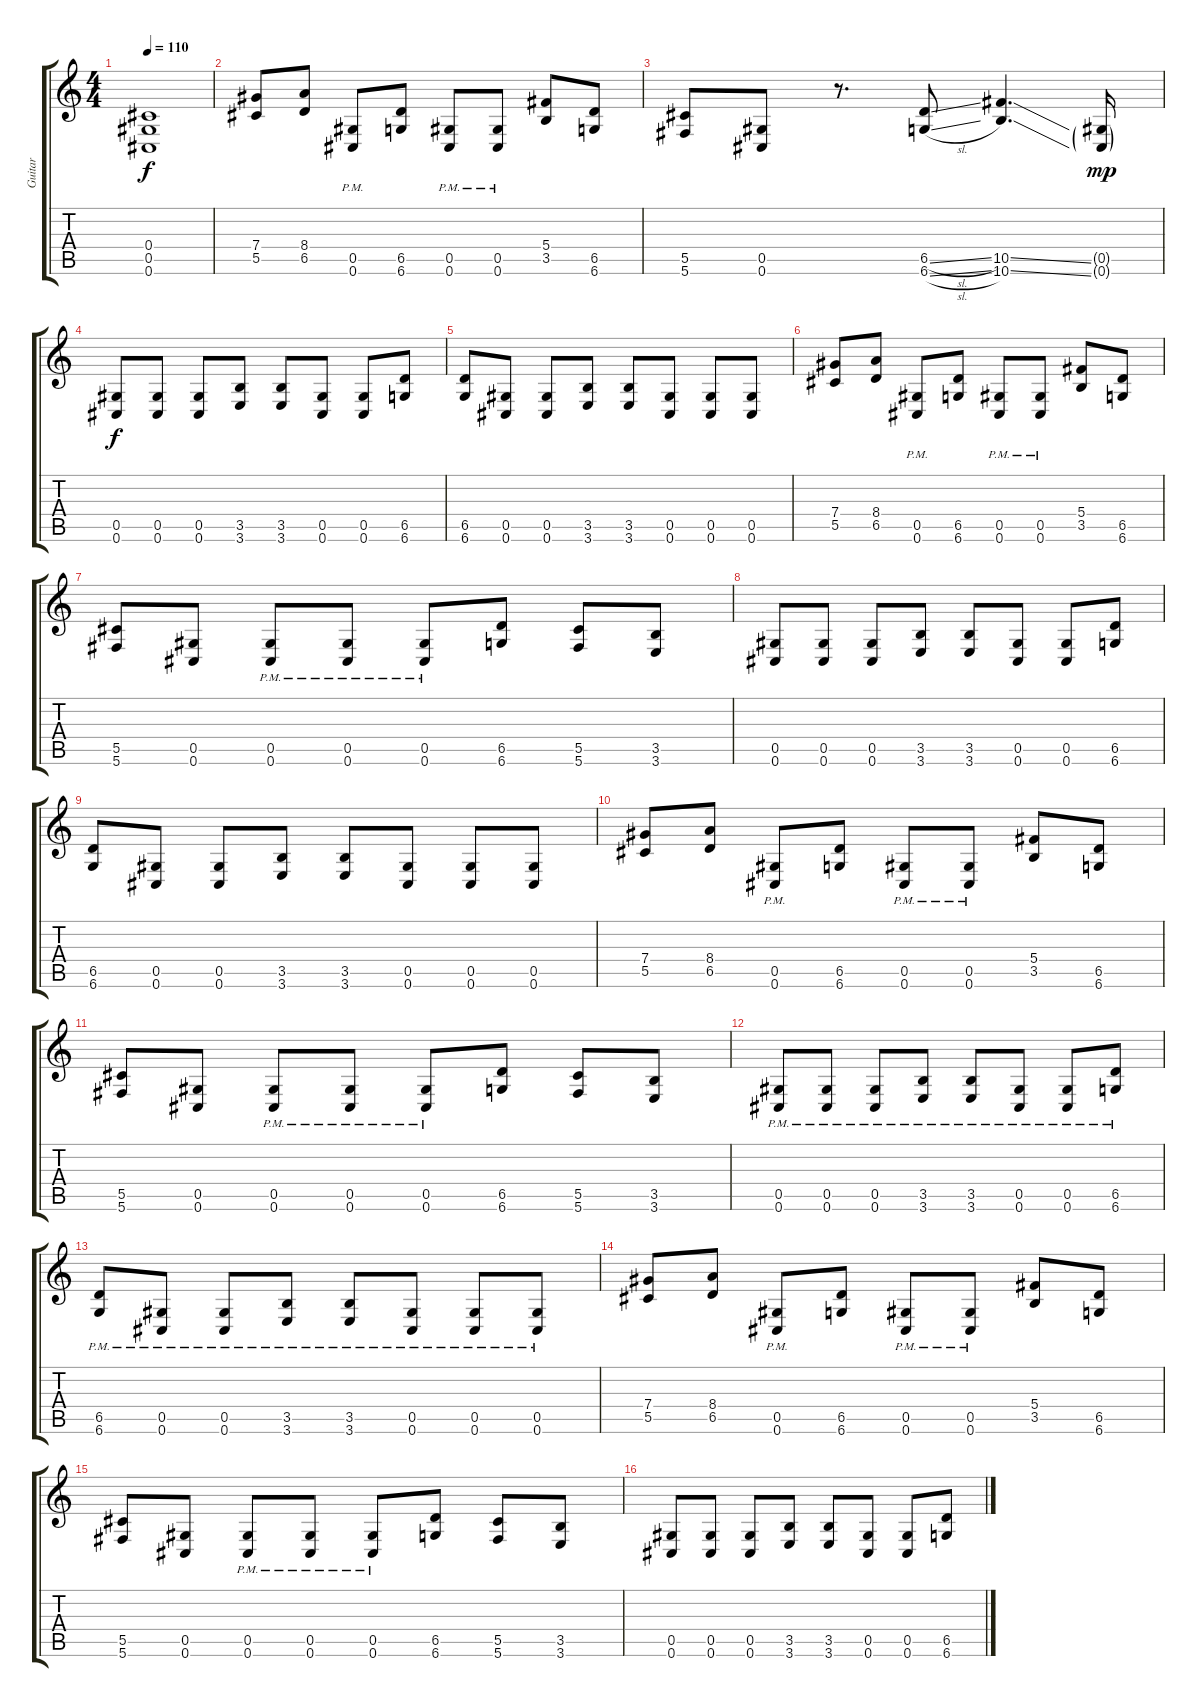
\track ("Guitar" "Guitar") {instrument distortionguitar}
\staff {score tabs}
\tuning (Eb4 Bb3 Gb3 Db3 Ab2 Db2) {hide}
\ts (4 4)
\tempo 110
\clef g2
\ks c
(0.4{t} 0.5{t} 0.6{t}).1{dy f} |
(7.4 5.5).8 (8.4 6.5).8 (0.5{pm} 0.6{pm}).8 (6.5 6.6).8 (0.5{pm} 0.6{pm}).8 (0.5{pm} 0.6{pm}).8 (5.4 3.5).8 (6.5 6.6).8 |
(5.5 5.6).8 (0.5 0.6).8 r.8{d} (6.5{sl} 6.6{sl}).8 (10.5{ss} 10.6{ss}).4{d} (0.5{g} 0.6{g}).16{dy mp} |
(0.5 0.6).8{dy f} (0.5 0.6).8 (0.5 0.6).8 (3.5 3.6).8 (3.5 3.6).8 (0.5 0.6).8 (0.5 0.6).8 (6.5 6.6).8 |
(6.5 6.6).8 (0.5 0.6).8 (0.5 0.6).8 (3.5 3.6).8 (3.5 3.6).8 (0.5 0.6).8 (0.5 0.6).8 (0.5 0.6).8 |
(7.4 5.5).8 (8.4 6.5).8 (0.5{pm} 0.6{pm}).8 (6.5 6.6).8 (0.5{pm} 0.6{pm}).8 (0.5{pm} 0.6{pm}).8 (5.4 3.5).8 (6.5 6.6).8 |
(5.5 5.6).8 (0.5 0.6).8 (0.5{pm} 0.6).8 (0.5{pm} 0.6).8 (0.5{pm} 0.6).8 (6.5 6.6).8 (5.5 5.6).8 (3.5 3.6).8 |
(0.5 0.6).8 (0.5 0.6).8 (0.5 0.6).8 (3.5 3.6).8 (3.5 3.6).8 (0.5 0.6).8 (0.5 0.6).8 (6.5 6.6).8 |
(6.5 6.6).8 (0.5 0.6).8 (0.5 0.6).8 (3.5 3.6).8 (3.5 3.6).8 (0.5 0.6).8 (0.5 0.6).8 (0.5 0.6).8 |
(7.4 5.5).8 (8.4 6.5).8 (0.5{pm} 0.6{pm}).8 (6.5 6.6).8 (0.5{pm} 0.6{pm}).8 (0.5{pm} 0.6{pm}).8 (5.4 3.5).8 (6.5 6.6).8 |
(5.5 5.6).8 (0.5 0.6).8 (0.5{pm} 0.6).8 (0.5{pm} 0.6).8 (0.5{pm} 0.6).8 (6.5 6.6).8 (5.5 5.6).8 (3.5 3.6).8 |
(0.5{pm} 0.6{pm}).8 (0.5{pm} 0.6{pm}).8 (0.5{pm} 0.6{pm}).8 (3.5{pm} 3.6{pm}).8 (3.5{pm} 3.6{pm}).8 (0.5{pm} 0.6{pm}).8 (0.5{pm} 0.6{pm}).8 (6.5{pm} 6.6{pm}).8 |
(6.5{pm} 6.6{pm}).8 (0.5{pm} 0.6{pm}).8 (0.5{pm} 0.6{pm}).8 (3.5{pm} 3.6{pm}).8 (3.5{pm} 3.6{pm}).8 (0.5{pm} 0.6{pm}).8 (0.5{pm} 0.6{pm}).8 (0.5{pm} 0.6{pm}).8 |
(7.4 5.5).8 (8.4 6.5).8 (0.5{pm} 0.6{pm}).8 (6.5 6.6).8 (0.5{pm} 0.6{pm}).8 (0.5{pm} 0.6{pm}).8 (5.4 3.5).8 (6.5 6.6).8 |
(5.5 5.6).8 (0.5 0.6).8 (0.5{pm} 0.6).8 (0.5{pm} 0.6).8 (0.5{pm} 0.6).8 (6.5 6.6).8 (5.5 5.6).8 (3.5 3.6).8 |
(0.5 0.6).8 (0.5 0.6).8 (0.5 0.6).8 (3.5 3.6).8 (3.5 3.6).8 (0.5 0.6).8 (0.5 0.6).8 (6.5 6.6).8
